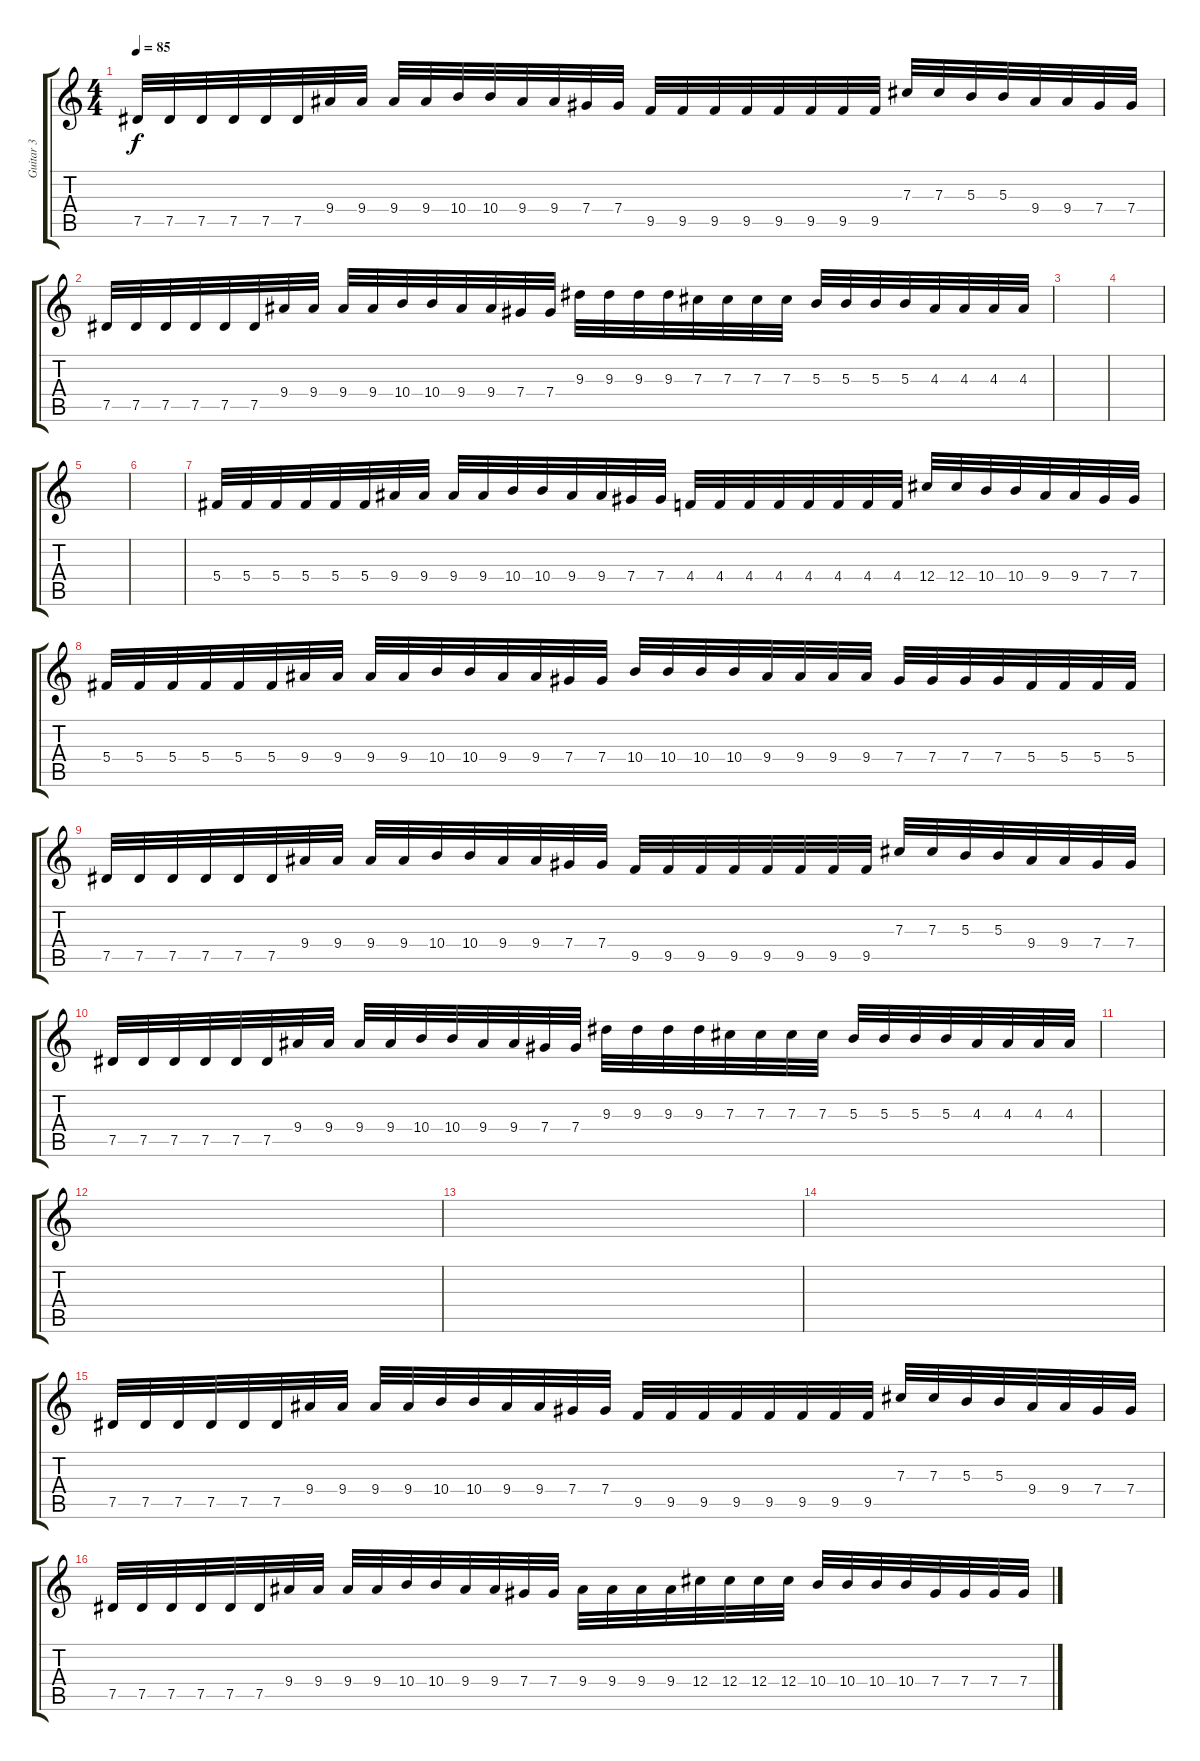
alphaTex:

\track ("Guitar 3" "Guitar 3") {instrument distortionguitar}
\staff {score tabs}
\tuning (Eb4 Bb3 Gb3 Db3 Ab2 Eb2) {hide}
\ts (4 4)
\tempo 85
\clef g2
\ks c
7.5.32{dy f} 7.5.32 7.5.32 7.5.32 7.5.32 7.5.32 9.4.32 9.4.32 9.4.32 9.4.32 10.4.32 10.4.32 9.4.32 9.4.32 7.4.32 7.4.32 9.5.32 9.5.32 9.5.32 9.5.32 9.5.32 9.5.32 9.5.32 9.5.32 7.3.32 7.3.32 5.3.32 5.3.32 9.4.32 9.4.32 7.4.32 7.4.32 |
7.5.32 7.5.32 7.5.32 7.5.32 7.5.32 7.5.32 9.4.32 9.4.32 9.4.32 9.4.32 10.4.32 10.4.32 9.4.32 9.4.32 7.4.32 7.4.32 9.3.32 9.3.32 9.3.32 9.3.32 7.3.32 7.3.32 7.3.32 7.3.32 5.3.32 5.3.32 5.3.32 5.3.32 4.3.32 4.3.32 4.3.32 4.3.32 |
|
|
|
|
5.4.32 5.4.32 5.4.32 5.4.32 5.4.32 5.4.32 9.4.32 9.4.32 9.4.32 9.4.32 10.4.32 10.4.32 9.4.32 9.4.32 7.4.32 7.4.32 4.4.32 4.4.32 4.4.32 4.4.32 4.4.32 4.4.32 4.4.32 4.4.32 12.4.32 12.4.32 10.4.32 10.4.32 9.4.32 9.4.32 7.4.32 7.4.32 |
5.4.32 5.4.32 5.4.32 5.4.32 5.4.32 5.4.32 9.4.32 9.4.32 9.4.32 9.4.32 10.4.32 10.4.32 9.4.32 9.4.32 7.4.32 7.4.32 10.4.32 10.4.32 10.4.32 10.4.32 9.4.32 9.4.32 9.4.32 9.4.32 7.4.32 7.4.32 7.4.32 7.4.32 5.4.32 5.4.32 5.4.32 5.4.32 |
7.5.32 7.5.32 7.5.32 7.5.32 7.5.32 7.5.32 9.4.32 9.4.32 9.4.32 9.4.32 10.4.32 10.4.32 9.4.32 9.4.32 7.4.32 7.4.32 9.5.32 9.5.32 9.5.32 9.5.32 9.5.32 9.5.32 9.5.32 9.5.32 7.3.32 7.3.32 5.3.32 5.3.32 9.4.32 9.4.32 7.4.32 7.4.32 |
7.5.32 7.5.32 7.5.32 7.5.32 7.5.32 7.5.32 9.4.32 9.4.32 9.4.32 9.4.32 10.4.32 10.4.32 9.4.32 9.4.32 7.4.32 7.4.32 9.3.32 9.3.32 9.3.32 9.3.32 7.3.32 7.3.32 7.3.32 7.3.32 5.3.32 5.3.32 5.3.32 5.3.32 4.3.32 4.3.32 4.3.32 4.3.32 |
|
|
|
|
7.5.32 7.5.32 7.5.32 7.5.32 7.5.32 7.5.32 9.4.32 9.4.32 9.4.32 9.4.32 10.4.32 10.4.32 9.4.32 9.4.32 7.4.32 7.4.32 9.5.32 9.5.32 9.5.32 9.5.32 9.5.32 9.5.32 9.5.32 9.5.32 7.3.32 7.3.32 5.3.32 5.3.32 9.4.32 9.4.32 7.4.32 7.4.32 |
7.5.32 7.5.32 7.5.32 7.5.32 7.5.32 7.5.32 9.4.32 9.4.32 9.4.32 9.4.32 10.4.32 10.4.32 9.4.32 9.4.32 7.4.32 7.4.32 9.4.32 9.4.32 9.4.32 9.4.32 12.4.32 12.4.32 12.4.32 12.4.32 10.4.32 10.4.32 10.4.32 10.4.32 7.4.32 7.4.32 7.4.32 7.4.32
